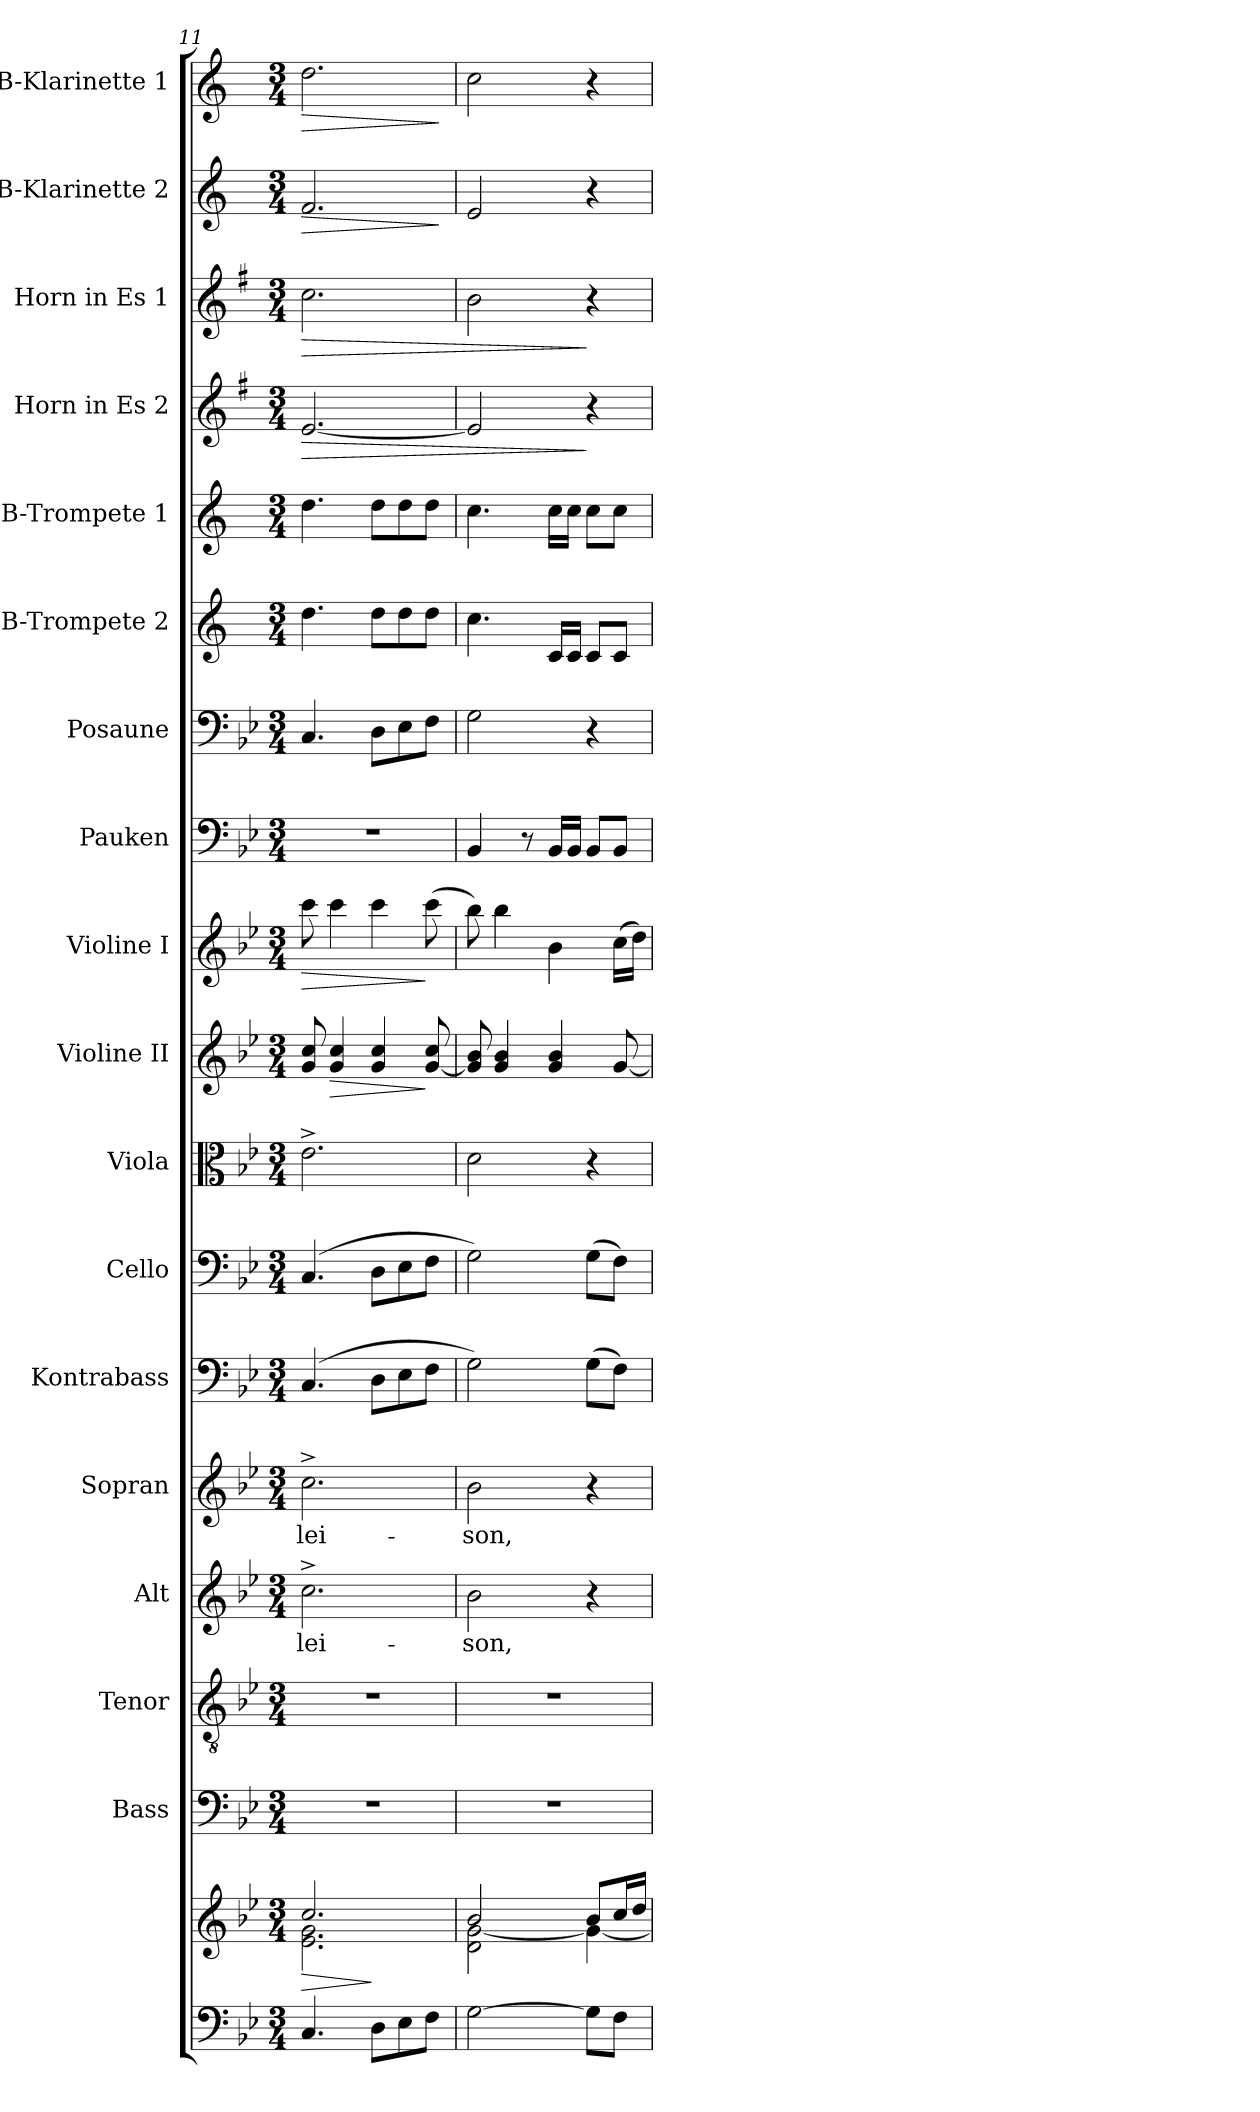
**kern	**kern	**dynam	**kern	**kern	**kern	**text	**kern	**text	**kern	**kern	**kern	**kern	**dynam	**kern	**dynam	**kern	**kern	**kern	**kern	**kern	**dynam	**kern	**dynam	**kern	**dynam	**kern	**dynam
*part18	*part18	*part18	*part17	*part16	*part15	*part15	*part14	*part14	*part13	*part12	*part11	*part10	*part10	*part9	*part9	*part8	*part7	*part6	*part5	*part4	*part4	*part3	*part3	*part2	*part2	*part1	*part1
*staff19	*staff18	*staff18/19	*staff17	*staff16	*staff15	*staff15	*staff14	*staff14	*staff13	*staff12	*staff11	*staff10	*staff10	*staff9	*staff9	*staff8	*staff7	*staff6	*staff5	*staff4	*staff4	*staff3	*staff3	*staff2	*staff2	*staff1	*staff1
*	*	*	*I"Bass	*I"Tenor	*I"Alt	*	*I"Sopran	*	*I"Kontrabass	*I"Cello	*I"Viola	*I"Violine II	*	*I"Violine I	*	*I"Pauken	*I"Posaune	*I"B-Trompete 2	*I"B-Trompete 1	*I"Horn in Es 2	*	*I"Horn in Es 1	*	*I"B-Klarinette 2	*	*I"B-Klarinette 1	*
*	*	*	*I'B.	*I'T.	*I'A.	*	*I'S.	*	*I'Kb.	*	*I'Vla.	*I'Vl. II	*	*I'Vl. I	*	*I'Pk.	*I'Pos.	*I'B Trp. 2	*I'B Trp. 1	*	*	*	*	*I'B Kl. 2	*	*I'B Kl. 1	*
*clefF4	*clefG2	*	*clefF4	*clefGv2	*clefG2	*	*clefG2	*	*clefF4	*clefF4	*clefC3	*clefG2	*	*clefG2	*	*clefF4	*clefF4	*clefG2	*clefG2	*clefG2	*	*clefG2	*	*clefG2	*	*clefG2	*
*	*	*	*	*	*	*	*	*	*ITrd7c12	*	*	*	*	*	*	*	*	*ITrd1c2	*ITrd1c2	*ITrd5c9	*	*ITrd5c9	*	*ITrd1c2	*	*ITrd1c2	*
*k[b-e-]	*k[b-e-]	*	*k[b-e-]	*k[b-e-]	*k[b-e-]	*	*k[b-e-]	*	*k[b-e-]	*k[b-e-]	*k[b-e-]	*k[b-e-]	*	*k[b-e-]	*	*k[b-e-]	*k[b-e-]	*k[b-e-]	*k[b-e-]	*k[b-e-]	*	*k[b-e-]	*	*k[b-e-]	*	*k[b-e-]	*
*B-:	*B-:	*	*B-:	*B-:	*B-:	*	*B-:	*	*B-:	*B-:	*B-:	*B-:	*	*B-:	*	*B-:	*B-:	*B-:	*B-:	*B-:	*	*B-:	*	*B-:	*	*B-:	*
*M3/4	*M3/4	*	*M3/4	*M3/4	*M3/4	*	*M3/4	*	*M3/4	*M3/4	*M3/4	*M3/4	*	*M3/4	*	*M3/4	*M3/4	*M3/4	*M3/4	*M3/4	*	*M3/4	*	*M3/4	*	*M3/4	*
=11	=11	=11	=11	=11	=11	=11	=11	=11	=11	=11	=11	=11	=11	=11	=11	=11	=11	=11	=11	=11	=11	=11	=11	=11	=11	=11	=11
*	*^	*	*	*	*	*	*	*	*	*	*	*	*	*	*	*	*	*	*	*	*	*	*	*	*	*	*
!	!	!	!LO:HP:b	!	!	!	!LO:LY:b	!	!LO:LY:b	!	!	!	!	!	!	!LO:HP:b	!	!	!	!	!	!LO:HP:b	!	!LO:HP:b	!	!LO:HP:b	!	!LO:HP:b
4.C/	2.cc/	2.e-\ 2.g\	>	2.r	2.r	2.cc^>\	-lei-	2.cc^>\	-lei-	(4.CC/	(4.C/	2.e-^>\	8g/ 8cc/	.	8ccc\	>	2.r	4.C/	4.cc\	4.cc\	[2.G/	>	2.e-\	>	2.e-/	>	2.cc\	>
!	!	!	!	!	!	!	!	!	!	!	!	!	!	!LO:HP:b	!	!	!	!	!	!	!	!	!	!	!	!	!	!
.	.	.	.	.	.	.	.	.	.	.	.	.	4g/ 4cc/	>	4ccc\	.	.	.	.	.	.	.	.	.	.	.	.	.
8D\L	.	.	]	.	.	.	.	.	.	8DD\L	8D\L	.	4g/ 4cc/	.	4ccc\	.	.	8D\L	8cc\L	8cc\L	.	.	.	.	.	.	.	.
8E-\	.	.	.	.	.	.	.	.	.	8EE-\	8E-\	.	.	.	.	.	.	8E-\	8cc\	8cc\	.	.	.	.	.	.	.	.
8F\J	.	.	.	.	.	.	.	.	.	8FF\J	8F\J	.	[8g/ 8cc/	]	(>8ccc\	]	.	8F\J	8cc\J	8cc\J	.	.	.	.	.	.	.	.
*	*v	*v	*	*	*	*	*	*	*	*	*	*	*	*	*	*	*	*	*	*	*	*	*	*	*	*	*	*
.	.	.	.	.	.	.	.	.	.	.	.	.	.	.	.	.	.	.	.	.	.	.	.	.	]	.	]
=12	=12	=12	=12	=12	=12	=12	=12	=12	=12	=12	=12	=12	=12	=12	=12	=12	=12	=12	=12	=12	=12	=12	=12	=12	=12	=12	=12
*	*^	*	*	*	*	*	*	*	*	*	*	*	*	*	*	*	*	*	*	*	*	*	*	*	*	*	*
!	!	!	!	!	!	!	!LO:LY:b	!	!LO:LY:b	!	!	!	!	!	!	!	!	!	!	!	!	!	!	!	!	!	!	!
[2G\	2b-/	2d\ [<2g\	.	2.r	2.r	2b-\	-son,	2b-\	-son,	2GG\)	2G\)	2d\	8g/] 8b-/	.	8bb-\)	.	4BB-/	2G\	4.b-\	4.b-\	2G/]	.	2d\	.	2d/	.	2b-\	.
.	.	.	.	.	.	.	.	.	.	.	.	.	4g/ 4b-/	.	4bb-\	.	.	.	.	.	.	.	.	.	.	.	.	.
.	.	.	.	.	.	.	.	.	.	.	.	.	.	.	.	.	8r	.	.	.	.	.	.	.	.	.	.	.
.	.	.	.	.	.	.	.	.	.	.	.	.	4g/ 4b-/	.	4b-\	.	16BB-/LL	.	16B-/LL	16b-\LL	.	.	.	.	.	.	.	.
.	.	.	.	.	.	.	.	.	.	.	.	.	.	.	.	.	16BB-/JJ	.	16B-/JJ	16b-\JJ	.	.	.	.	.	.	.	.
8G\L]	8b-/L	4g\_	.	.	.	4r	.	4r	.	(>8GG\L	(>8G\L	4r	.	.	.	.	8BB-/L	4r	8B-/L	8b-\L	4r	]	4r	]	4r	.	4r	.
8F\J	16cc/L	.	.	.	.	.	.	.	.	8FF\J)	8F\J)	.	[8g/	.	(>16cc\LL	.	8BB-/J	.	8B-/J	8b-\J	.	.	.	.	.	.	.	.
.	16dd/JJ	.	.	.	.	.	.	.	.	.	.	.	.	.	16dd\JJ)	.	.	.	.	.	.	.	.	.	.	.	.	.
*	*v	*v	*	*	*	*	*	*	*	*	*	*	*	*	*	*	*	*	*	*	*	*	*	*	*	*	*	*
=	=	=	=	=	=	=	=	=	=	=	=	=	=	=	=	=	=	=	=	=	=	=	=	=	=	=	=
*-	*-	*-	*-	*-	*-	*-	*-	*-	*-	*-	*-	*-	*-	*-	*-	*-	*-	*-	*-	*-	*-	*-	*-	*-	*-	*-	*-
